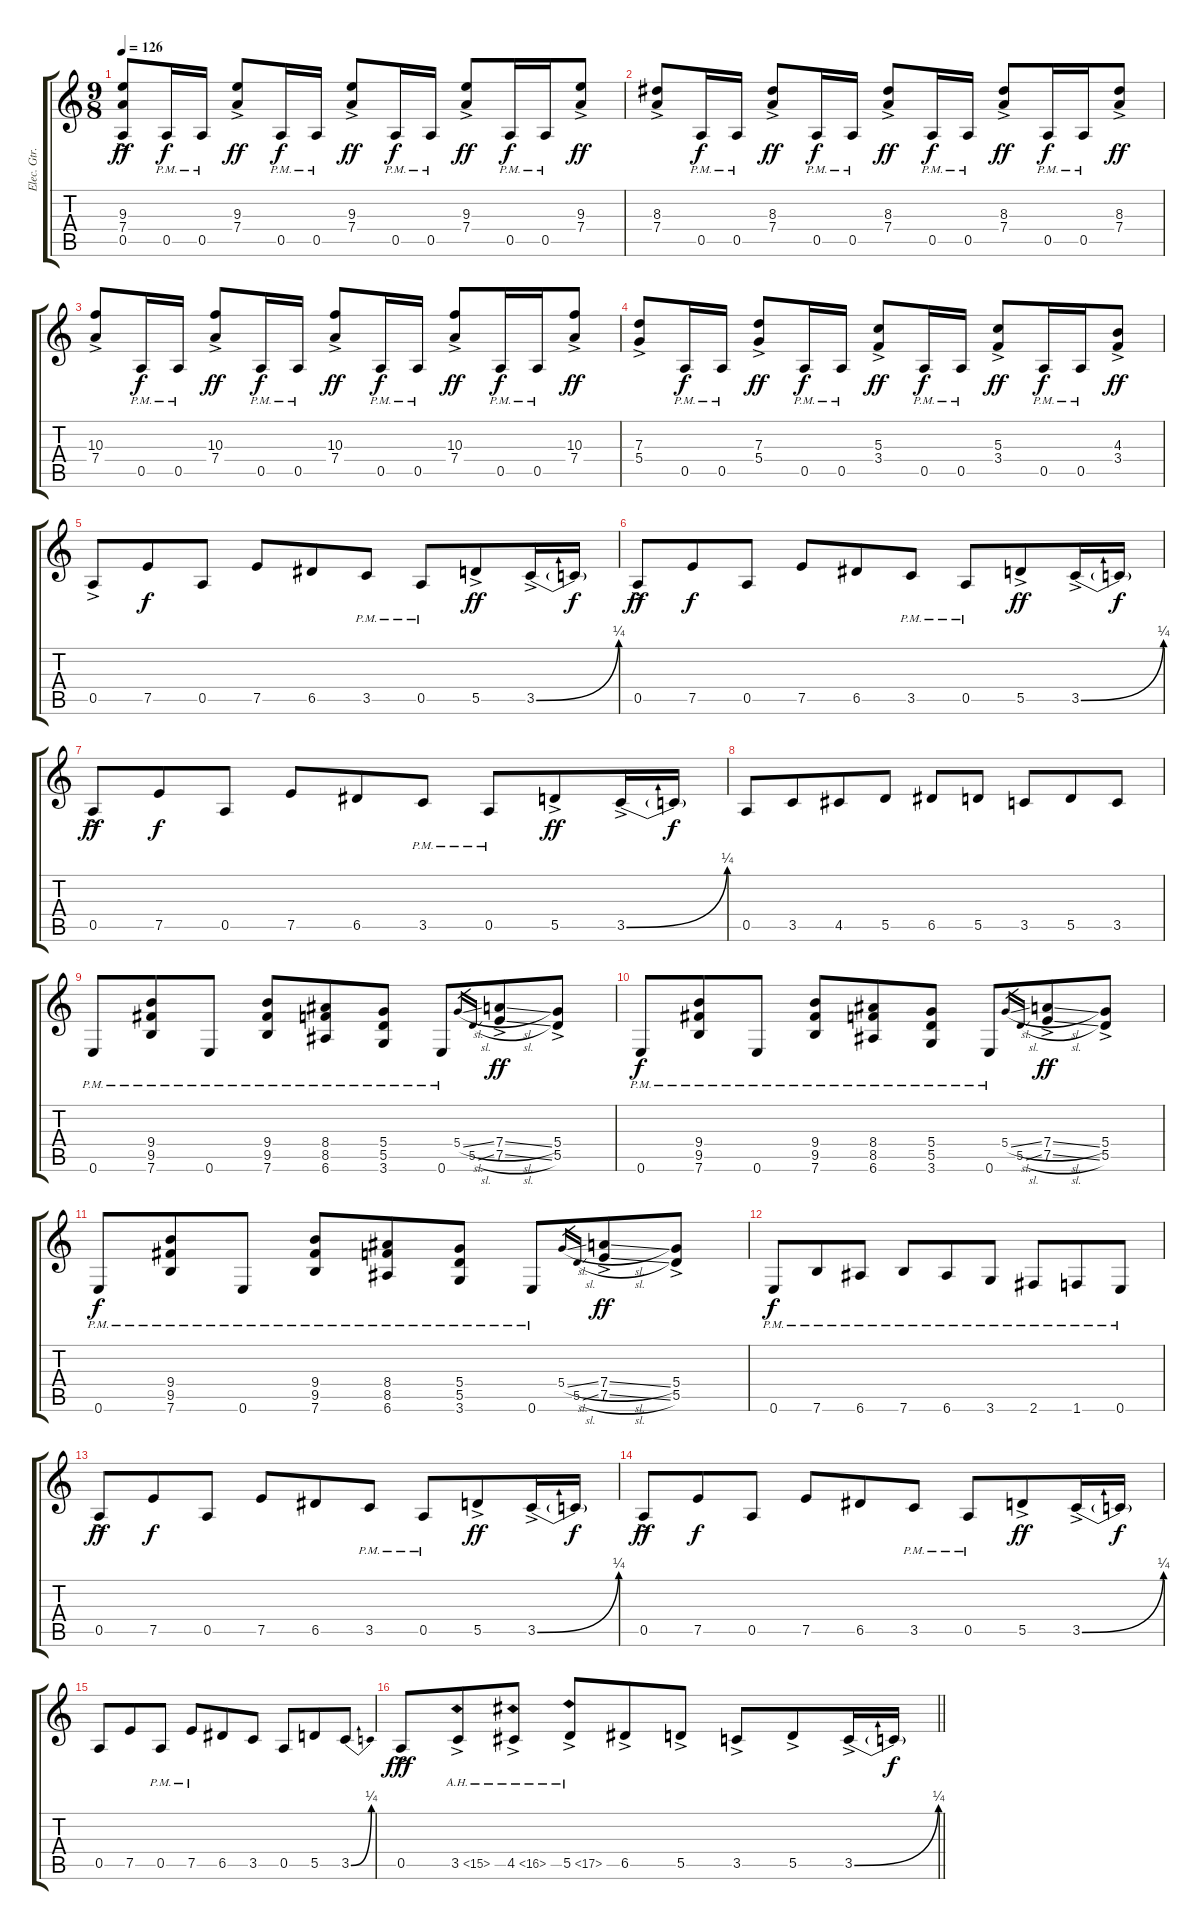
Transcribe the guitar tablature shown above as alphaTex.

\track ("Elec. Gtr. 1" "Elec. Gtr.") {instrument distortionguitar}
\staff {score tabs}
\tuning (E4 B3 G3 D3 A2 E2) {hide}
\ts (9 8)
\tempo 126
\clef g2
\ks c
(9.3{ac} 7.4{ac} 0.5{ac}).8{dy ff} 0.5{pm}.16{dy f} 0.5{pm}.16{beam split} (9.3{ac} 7.4{ac}).8{dy ff beam merge} 0.5{pm}.16{dy f} 0.5{pm}.16{beam split} (9.3{ac} 7.4{ac}).8{dy ff} 0.5{pm}.16{dy f} 0.5{pm}.16 (9.3{ac} 7.4{ac}).8{dy ff} 0.5{pm}.16{dy f} 0.5{pm}.16{beam merge} (9.3{ac} 7.4{ac}).8{dy ff} |
(8.3{ac} 7.4{ac}).8 0.5{pm}.16{dy f} 0.5{pm}.16{beam split} (8.3{ac} 7.4{ac}).8{dy ff beam merge} 0.5{pm}.16{dy f} 0.5{pm}.16{beam split} (8.3{ac} 7.4{ac}).8{dy ff beam merge} 0.5{pm}.16{dy f} 0.5{pm}.16{beam split} (8.3{ac} 7.4{ac}).8{dy ff} 0.5{pm}.16{dy f} 0.5{pm}.16 (8.3{ac} 7.4{ac}).8{dy ff} |
(10.3{ac} 7.4{ac}).8 0.5{pm}.16{dy f} 0.5{pm}.16{beam split} (10.3{ac} 7.4{ac}).8{dy ff beam merge} 0.5{pm}.16{dy f} 0.5{pm}.16{beam split} (10.3{ac} 7.4{ac}).8{dy ff} 0.5{pm}.16{dy f} 0.5{pm}.16 (10.3{ac} 7.4{ac}).8{dy ff} 0.5{pm}.16{dy f} 0.5{pm}.16{beam merge} (10.3{ac} 7.4{ac}).8{dy ff} |
(7.3{ac} 5.4{ac}).8 0.5{pm}.16{dy f} 0.5{pm}.16{beam split} (7.3{ac} 5.4{ac}).8{dy ff beam merge} 0.5{pm}.16{dy f} 0.5{pm}.16{beam split} (5.3{ac} 3.4{ac}).8{dy ff} 0.5{pm}.16{dy f} 0.5{pm}.16 (5.3{ac} 3.4{ac}).8{dy ff} 0.5{pm}.16{dy f} 0.5{pm}.16{beam merge} (4.3{ac} 3.4{ac}).8{dy ff} |
0.5{ac}.8 7.5.8{dy f} 0.5.8 7.5.8 6.5.8 3.5{pm}.8 0.5{pm}.8 5.5{ac}.8{dy ff} 3.5{be (bend 0 0 60 1) ac}.16 3.5{t}.16{dy f} |
0.5{ac}.8{dy ff} 7.5.8{dy f} 0.5.8 7.5.8 6.5.8 3.5{pm}.8 0.5{pm}.8 5.5{ac}.8{dy ff} 3.5{be (bend 0 0 60 1) ac}.16 3.5{t}.16{dy f} |
0.5{ac}.8{dy ff} 7.5.8{dy f} 0.5.8 7.5.8 6.5.8 3.5{pm}.8 0.5{pm}.8 5.5{ac}.8{dy ff} 3.5{be (bend 0 0 60 1) ac}.16 3.5{t}.16{dy f} |
0.5.8 3.5.8 4.5.8{beam merge} 5.5.8{beam split} 6.5.8 5.5.8 3.5.8 5.5.8 3.5.8 |
0.6{pm}.8 (9.4{pm} 9.5{pm} 7.6{pm}).8 0.6{pm}.8 (9.4{pm} 9.5{pm} 7.6{pm}).8 (8.4{pm} 8.5{pm} 6.6{pm}).8 (5.4{pm} 5.5{pm} 3.6{pm}).8 0.6{pm}.8 5.4{sl}.16{gr} 5.5{sl}.16{gr} (7.4{sl ac} 7.5{sl ac}).8{dy ff} (5.4{ac} 5.5{ac}).8 |
0.6{pm}.8{dy f} (9.4{pm} 9.5{pm} 7.6{pm}).8 0.6{pm}.8 (9.4{pm} 9.5{pm} 7.6{pm}).8 (8.4{pm} 8.5{pm} 6.6{pm}).8 (5.4{pm} 5.5{pm} 3.6{pm}).8 0.6{pm}.8 5.4{sl}.16{gr} 5.5{sl}.16{gr} (7.4{sl ac} 7.5{sl ac}).8{dy ff} (5.4{ac} 5.5{ac}).8 |
0.6{pm}.8{dy f} (9.4{pm} 9.5{pm} 7.6{pm}).8 0.6{pm}.8 (9.4{pm} 9.5{pm} 7.6{pm}).8 (8.4{pm} 8.5{pm} 6.6{pm}).8 (5.4{pm} 5.5{pm} 3.6{pm}).8 0.6{pm}.8 5.4{sl}.16{gr} 5.5{sl}.16{gr} (7.4{sl ac} 7.5{sl ac}).8{dy ff} (5.4{ac} 5.5{ac}).8 |
0.6{pm}.8{dy f} 7.6{pm}.8 6.6{pm}.8 7.6{pm}.8 6.6{pm}.8 3.6{pm}.8 2.6{pm}.8 1.6{pm}.8 0.6{pm}.8 |
0.5{ac}.8{dy ff} 7.5.8{dy f} 0.5.8 7.5.8 6.5.8 3.5{pm}.8 0.5{pm}.8 5.5{ac}.8{dy ff} 3.5{be (bend 0 0 60 1) ac}.16 3.5{t}.16{dy f} |
0.5{ac}.8{dy ff} 7.5.8{dy f} 0.5.8 7.5.8 6.5.8 3.5{pm}.8 0.5{pm}.8 5.5{ac}.8{dy ff} 3.5{be (bend 0 0 60 1) ac}.16 3.5{t}.16{dy f} |
0.5.8 7.5.8 0.5{pm}.8 7.5{pm}.8 6.5.8 3.5.8 0.5.8 5.5.8 3.5{be (bend 0 0 60 1)}.8 |
\barLineRight lightlight
0.5{ac}.8{dy fff} 3.5{ah 12 ac}.8 4.5{ah 12 ac}.8 5.5{ah 12 ac}.8 6.5{ac}.8 5.5{ac}.8 3.5{ac}.8 5.5{ac}.8 3.5{be (bend 0 0 60 1) ac}.16 3.5{t}.16{dy f}
